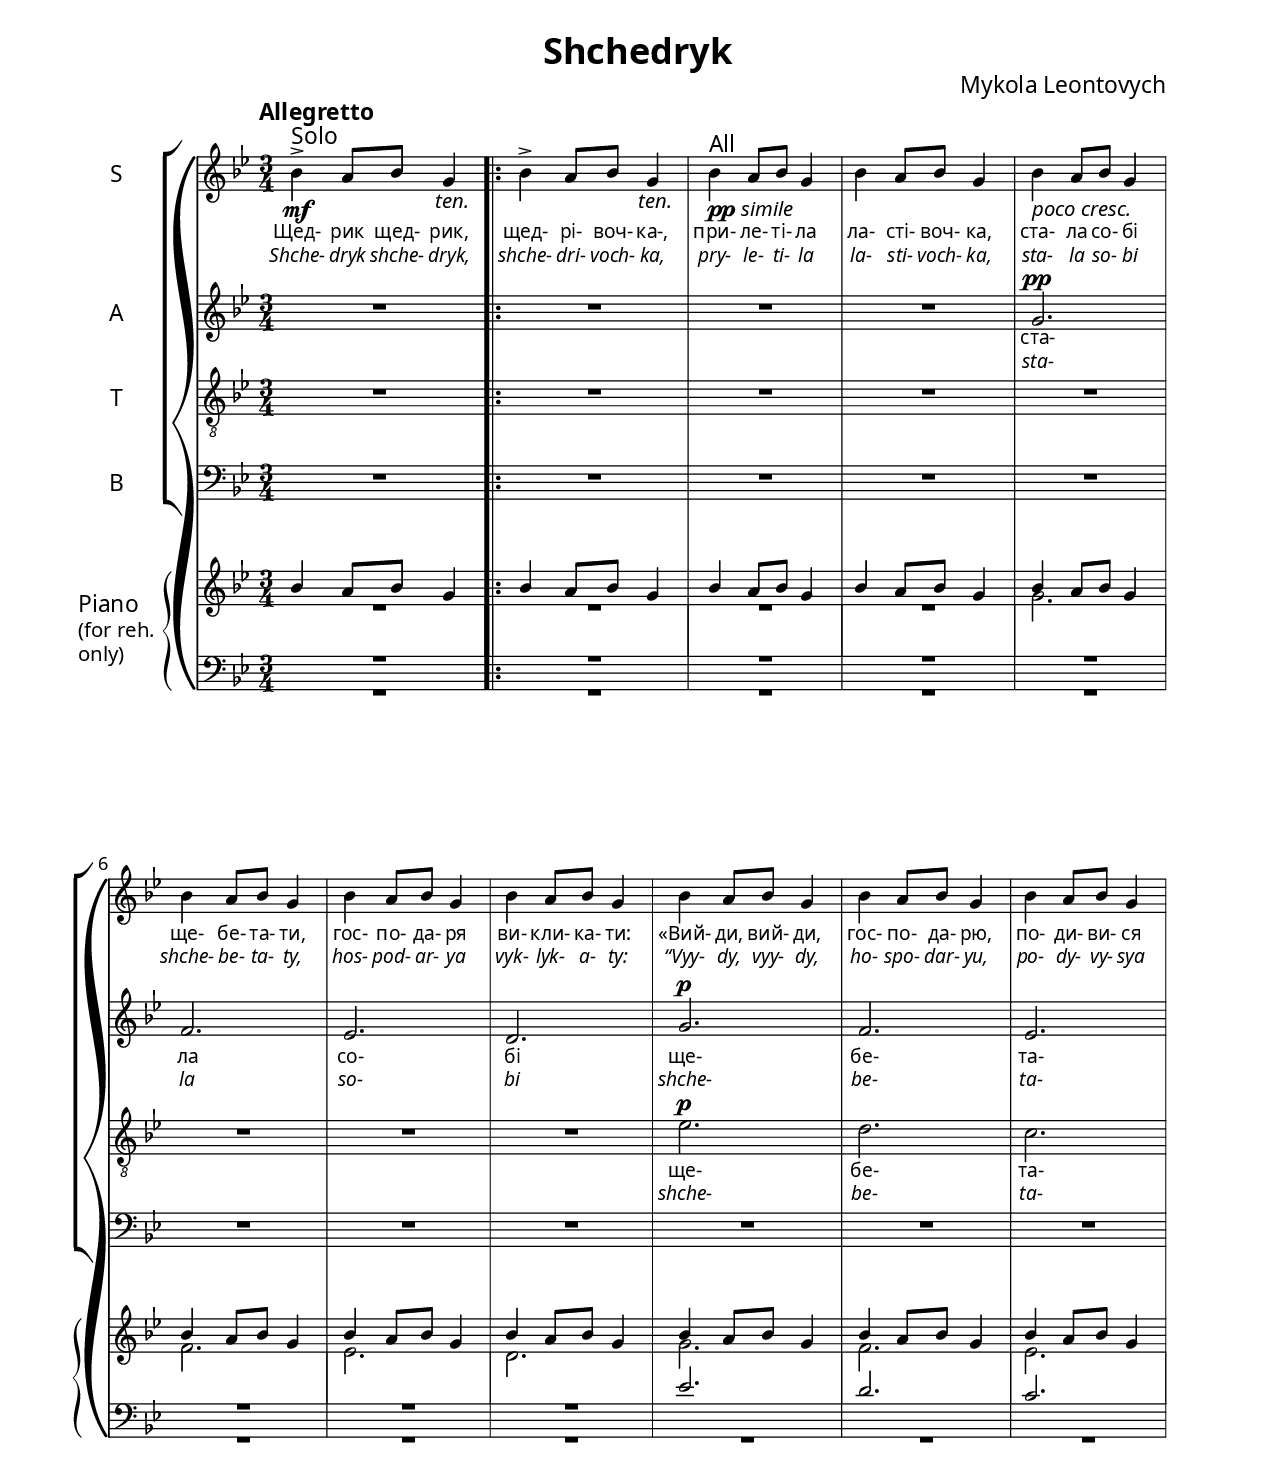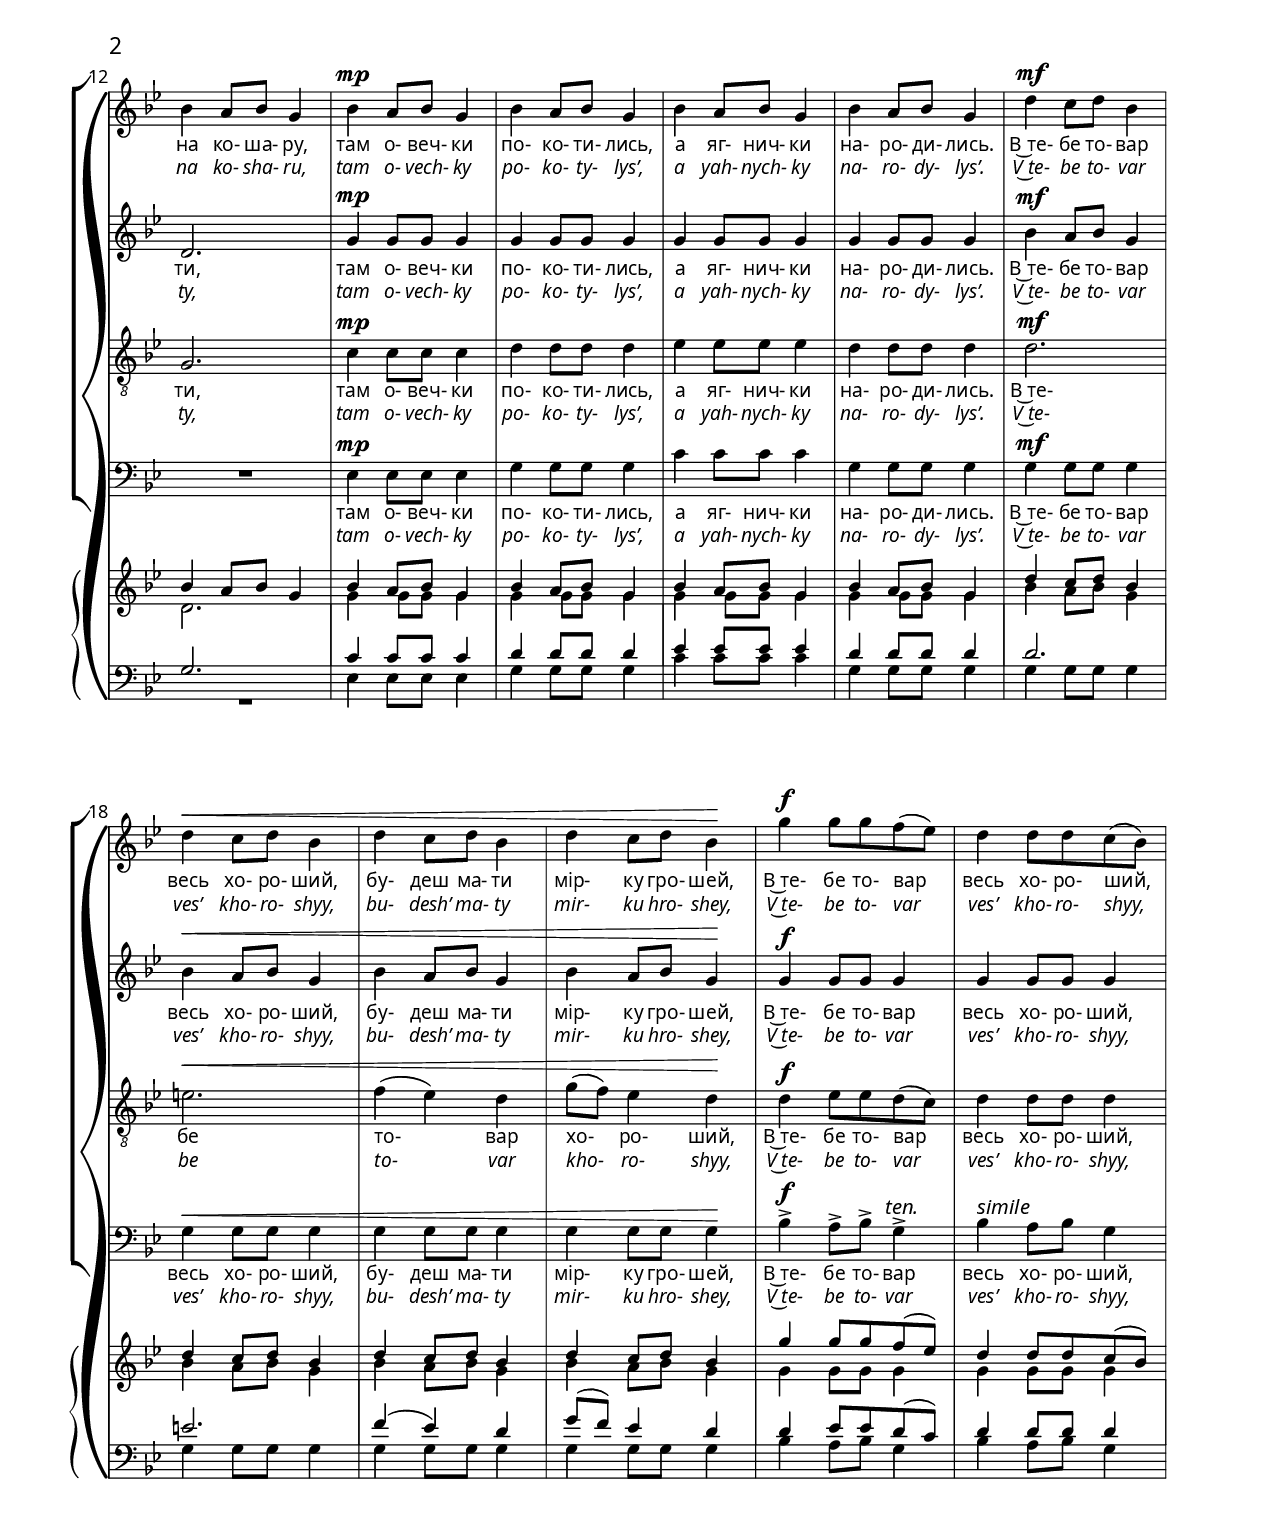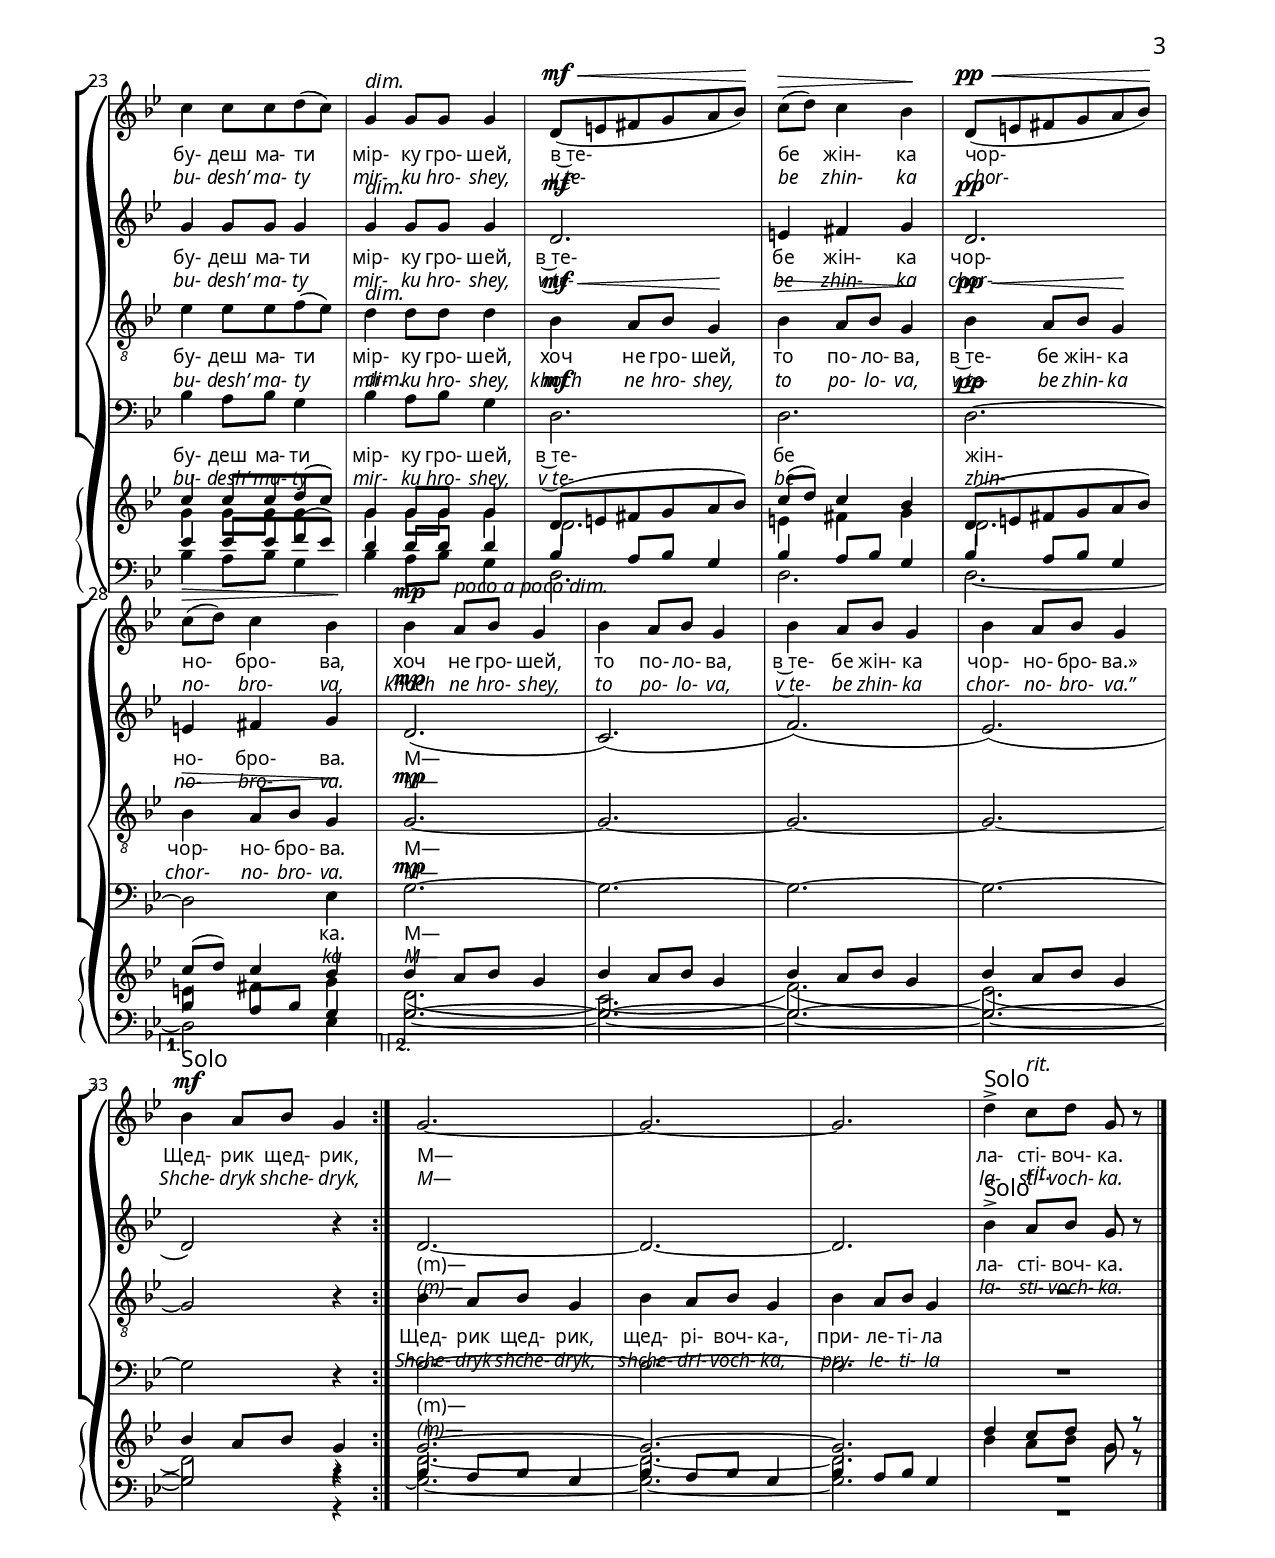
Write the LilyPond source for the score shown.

\version "2.16.2"
\include "english.ly"

#(set-global-staff-size 16)

setStaffElements = {
  \override Staff.Clef #'font-size = #-2
  \override Staff.TimeSignature #'font-size = #-1
  \override Staff.KeySignature #'font-size = #-1.5
  \override Staff.BarLine #'hair-thickness = #1
  \override Staff.BarLine #'thick-thickness = #5
  \override Staff.MultiMeasureRest #'font-size = #-1.5
}

turnOffMarkup = {
  \override DynamicText #'stencil = ##f
  \override Script #'stencil = ##f
  \override Hairpin #'stencil = ##f
  \override TextScript #'stencil = ##f
}

setNoteSize = {
  \override NoteHead #'font-size = #-1.5
  \override Script #'font-size = #-1.5
  \override Rest #'font-size = #-1.5
  \override Accidental #'font-size = #-1.5
  \override Dots #'font-size = #-1.5
  \override DynamicText #'font-size = #-1
}

setLyricSize = { \override LyricText #'font-size = #-1.5 }

ten = \markup { \smaller \italic \halign #-0.5 "ten." }
dim = \markup { \smaller \italic "dim." }
rit = \markup { \smaller \italic "rit." }
solo = \markup { "Solo" }
all = \markup { "All" }

\header {
  title = "Shchedryk"
  composer = "Mykola Leontovych"
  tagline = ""
}

\paper {
  paper-width = 8.5\in
  paper-height = 11\in
  left-margin = 0.725\in
  right-margin = 0.725\in
  top-margin = 0.625\in
  bottom-margin = 0.625\in
  
  %markup-system-spacing #'basic-distance = #20
  page-count = #3
  max-systems-per-page = #2
  ragged-last-bottom = ##f
  
  % Define the three document fonts - serif, sans serif, and monospaced
  #(define fonts
     (make-pango-font-tree "Linux Libertine" "Luxi Sans" "Luxi Mono"
       (/ staff-height pt 16)))
}

global = {
  \key g \minor
  \time 3/4
}

sopMusic = \relative c'' {
  bf4->-\mf^\solo a8 bf g4-\ten
  \repeat volta 2 {
    bf-> a8 bf g4-\ten
    bf-\markup { \smaller\dynamic "pp" \italic\smaller "simile" }^\all a8 bf g4
    bf a8 bf g4
    bf-\markup { \smaller\italic "poco cresc." } a8 bf g4
    bf a8 bf g4
    bf a8 bf g4
    bf a8 bf g4
    bf a8 bf g4
    bf a8 bf g4
    bf a8 bf g4
    bf a8 bf g4
    bf^\mp a8 bf g4
    bf a8 bf g4
    bf a8 bf g4
    bf a8 bf g4
    d'4^\mf c8 d bf4
    d^\< c8 d bf4
    d c8 d bf4
    d c8 d bf4-\!
    g'^\f g8 g f( ef)
    d4 d8 d c( bf)
    c4 c8 c d( c)
    g4^\dim g8 g g4
    d8^\mf^\<( e fs g a bf-\!)
    c^\>( d) c4 bf-\!
    d,8^\pp^\<( e fs g a bf-\!)
    c^\>( d) c4 bf-\!
    bf4^\mp a8^\markup { \smaller\italic "poco a poco dim." } bf g4
    bf a8 bf g4
    bf a8 bf g4
    bf a8 bf g4
  }
  \alternative {
    { bf4^\mf^\solo a8 bf g4 }
    { g2.~ g~ g d'4->^\solo c8^\rit[ d] g, r}
  }
}

altoMusic = \relative c'' {
  R2.
  \repeat volta 2 {
    R R R
    g2.^\pp f ef d
    g^\p f ef d
    g4^\mp g8 g g4
    g g8 g g4
    g g8 g g4
    g g8 g g4
    bf^\mf a8 bf g4 
    bf^\< a8 bf g4
    bf a8 bf g4
    bf a8 bf g4-\!
    g^\f g8 g g4
    g g8 g g4
    g g8 g g4
    g^\dim g8 g g4
    d2.^\mf e4 fs g
    d2.^\pp e4 fs g
    d2.^\mp( c)( f)( ef)(
  }
  \alternative {
    { d2) r4 }
    { d2.~ d~ d bf'4->^\solo a8^\rit[ bf] g r }
  }
}

tenorMusic = \relative c' {
  R2.
  \repeat volta 2 {
    R R R R R R R
    ef2.^\p d c g
    c4^\mp c8 c c4
    d d8 d d4
    ef ef8 ef ef4
    d d8 d d4
    d2.^\mf e^\< f4( ef) d
    g8( f) ef4 d-\!
    d^\f ef8 ef d( c)
    d4 d8 d d4
    ef ef8 ef f( ef)
    d4^\dim d8 d d4
    bf4^\mf^\< a8 bf g4-\!
    bf^\> a8 bf g4-\!
    bf4^\pp^\< a8 bf g4-\!
    bf4^\> a8 bf g4-\!
    g2.~^\mp g~ g~ g~
  }
  \alternative {
    { g2 r4 }
    { bf4 a8 bf g4 bf a8 bf g4 bf a8 bf g4 R2. }
  }
}

bassMusic = \relative c {
  R2.
  \repeat volta 2 {
    R R R R R R R R R R R
    ef4^\mp ef8 ef ef4
    g g8 g g4
    c c8 c c4
    g g8 g g4
    g^\mf g8 g g4
    g^\< g8 g g4
    g g8 g g4
    g g8 g g4-\!
    bf^>^\f a8-> bf-> g4->^\ten
    bf^\markup { \smaller\italic "simile" } a8 bf g4
    bf a8 bf g4
    bf^\dim a8 bf g4
    d2.^\mf d d~^\pp d2 ef4
    g2.^\mp~ g~ g~ g~
  }
  \alternative {
    { g2 r4 }
    { g2.\repeatTie~ g~ g R2. }
  }
  \bar "|."
}

sopWords = \lyricmode {
  Щед- рик щед- рик, щед- рi- воч- ка-,
  при- лe- тi- ла ла- стi- воч- ка,
  ста- ла со- бi ще- бе- та- ти,
  гос- по- да- ря ви- кли- ка- ти:
  
  «Вий- ди, вий- ди, гос- по- да- рю,
  по- ди- ви- ся на ко- ша- ру,
  там о- веч- ки по- ко- ти- лись,
  а яг- нич- ки на- ро- ди- лись.
  
  В~те- бе то- вар весь хо- ро- ший,
  бу- деш ма- ти мiр- ку гро- шей,
  В~те- бе то- вар весь хо- ро- ший,
  бу- деш ма- ти мiр- ку гро- шей,
  
  в~те- бе жiн- ка чор- но- бро- ва,
  хоч не гро- шей, то по- ло- ва,
  в~те- бе жiн- ка чор- но- бро- ва.»
  
  Щед- рик щед- рик,
  M—
  ла- стi- воч- ка.
}
sopTransWords = \lyricmode {
  Shche- dryk shche- dryk, shche- dri- voch- ka,
  pry- le- ti- la la- sti- voch- ka,
  sta- la so- bi shche- be- ta- ty,
  hos- pod- ar- ya vyk- lyk- a- ty:
  
  “Vyy- dy, vyy- dy, ho- spo- dar- yu,
  po- dy- vy- sya na ko- sha- ru,
  tam o- vech- ky po- ko- ty- lys’,
  a yah- nych- ky na- ro- dy- lys’.
  
  V~te- be to- var ves’ kho- ro- shyy,
  bu- desh’ ma- ty mir- ku hro- shey,
  V~te- be to- var ves’ kho- ro- shyy,
  bu- desh’ ma- ty mir- ku hro- shey,
  
  v~te- be zhin- ka chor- no- bro- va,
  khoch ne hro- shey, to po- lo- va,
  v~te- be zhin- ka chor- no- bro- va.”
  
  Shche- dryk shche- dryk,
  M—
  la- sti- voch- ka.
}

altoWords = \lyricmode {
  ста- ла со- бi ще- бе- та- ти,
  там о- веч- ки по- ко- ти- лись,
  а яг- нич- ки на- ро- ди- лись.
  
  В~те- бе то- вар весь хо- ро- ший,
  бу- деш ма- ти мiр- ку гро- шей,
  В~те- бе то- вар весь хо- ро- ший,
  бу- деш ма- ти мiр- ку гро- шей,
  
  в~те- бе жiн- ка чор- но- бро- ва.
  M—
  (m)—
  ла- стi- воч- ка.
}
altoTransWords = \lyricmode {
  sta- la so- bi shche- be- ta- ty,
  tam o- vech- ky po- ko- ty- lys’,
  a yah- nych- ky na- ro- dy- lys’.
  
  V~te- be to- var ves’ kho- ro- shyy,
  bu- desh’ ma- ty mir- ku hro- shey,
  V~te- be to- var ves’ kho- ro- shyy,
  bu- desh’ ma- ty mir- ku hro- shey,
  
  v~te- be zhin- ka chor- no- bro- va.
  M—
  (m)—
  la- sti- voch- ka.
}

tenorWords = \lyricmode {
  ще- бе- та- ти,
  там о- веч- ки по- ко- ти- лись,
  а яг- нич- ки на- ро- ди- лись.
  
  В~те- бе то- вар хо- ро- ший,
  В~те- бе то- вар весь хо- ро- ший,
  бу- деш ма- ти мiр- ку гро- шей,
  
  хоч не гро- шей, то по- ло- ва,
  в~те- бе жiн- ка чор- но- бро- ва.
  
  M—
  
  Щед- рик щед- рик, щед- рi- воч- ка-,
  при- лe- тi- ла
}
tenorTransWords = \lyricmode {
  shche- be- ta- ty,
  tam o- vech- ky po- ko- ty- lys’,
  a yah- nych- ky na- ro- dy- lys’.
  
  V~te- be to- var kho- ro- shyy,
  V~te- be to- var ves’ kho- ro- shyy,
  bu- desh’ ma- ty mir- ku hro- shey,
  
  khoch ne hro- shey, to po- lo- va,
  v~te- be zhin- ka chor- no- bro- va.
  
  M—
  
  Shche- dryk shche- dryk, shche- dri- voch- ka,
  pry- le- ti- la
}

bassWords = \lyricmode {
  там о- веч- ки по- ко- ти- лись,
  а яг- нич- ки на- ро- ди- лись.
  
  В~те- бе то- вар весь хо- ро- ший,
  бу- деш ма- ти мiр- ку гро- шей,
  В~те- бе то- вар весь хо- ро- ший,
  бу- деш ма- ти мiр- ку гро- шей,
  
  в~те- бе жiн- ка.
  M—
  (m)—
}
bassTransWords = \lyricmode {
  tam o- vech- ky po- ko- ty- lys’,
  a yah- nych- ky na- ro- dy- lys’.
  
  V~te- be to- var ves’ kho- ro- shyy,
  bu- desh’ ma- ty mir- ku hro- shey,
  V~te- be to- var ves’ kho- ro- shyy,
  bu- desh’ ma- ty mir- ku hro- shey,
  
  v~te- be zhin- ka
  M—
  (m)—
}

choirStaff = \new ChoirStaff <<
    \new Staff \with {
      instrumentName = \markup {\right-align "S"}
      \override StaffSymbol #'ledger-line-thickness = #'(0.4 . 0.1)
    } {
      \setStaffElements
      \global \clef treble
      \tempo "Allegretto"
      \new Voice = "sopranos" {
        \setNoteSize \sopMusic
      }
    }
    \new Lyrics \lyricsto "sopranos" {
      \setLyricSize
      \sopWords
    }
    \new Lyrics \lyricsto "sopranos" {
      \setLyricSize
      \override LyricText #'font-shape = #'italic
      \sopTransWords
    }
    \new Staff \with {
      instrumentName = \markup {\right-align "A"}
      \override StaffSymbol #'ledger-line-thickness = #'(0.4 . 0.1)
    } {
      \setStaffElements
      \global \clef treble
      \new Voice = "altos" {
        \setNoteSize \altoMusic
      }
    }
    \new Lyrics \lyricsto "altos" {
      \setLyricSize
      \altoWords
    }
    \new Lyrics \lyricsto "altos" {
      \setLyricSize
      \override LyricText #'font-shape = #'italic
      \altoTransWords
    }
    \new Staff \with {
      instrumentName = \markup {\right-align "T"}
      \override StaffSymbol #'ledger-line-thickness = #'(0.4 . 0.1)
    } {
      \setStaffElements
      \global \clef "treble_8"
      \new Voice = "tenors" {
        \setNoteSize \tenorMusic
      }
    }
    \new Lyrics \lyricsto "tenors" {
      \setLyricSize
      \tenorWords
    }
    \new Lyrics \lyricsto "tenors" {
      \setLyricSize
      \override LyricText #'font-shape = #'italic
      \tenorTransWords
    }
    \new Staff \with {
      instrumentName = \markup {\right-align "B"}
      \override StaffSymbol #'ledger-line-thickness = #'(0.4 . 0.1)
    } {
      \setStaffElements
      \global \clef bass
      \new Voice = "basses" {
        \setNoteSize \bassMusic
      }
    }
    \new Lyrics \lyricsto "basses" {
      \setLyricSize
      \bassWords
    }
    \new Lyrics \lyricsto "basses" {
      \setLyricSize
      \override LyricText #'font-shape = #'italic
      \bassTransWords
    }
  >>

\score {
  \new GrandStaff <<
    \choirStaff
    \new PianoStaff \with {
      instrumentName = \markup \column { "Piano" \smaller "(for reh." \smaller "only)" }
      \override StaffSymbol #'ledger-line-thickness = #'(0.4 . 0.1)
    } <<
      \new Staff {
        \setStaffElements
        \global \clef treble
        <<\setNoteSize \turnOffMarkup \sopMusic \\
          \setNoteSize \turnOffMarkup \altoMusic>>
      }
      \new Staff {
        \setStaffElements
        \global \clef bass
        <<\setNoteSize \turnOffMarkup \tenorMusic \\
          \setNoteSize \turnOffMarkup \bassMusic>>
      }
    >>
  >>
  \layout { }
}

\score {
  \unfoldRepeats \choirStaff
  \midi { \tempo 4 = 184 }
}
